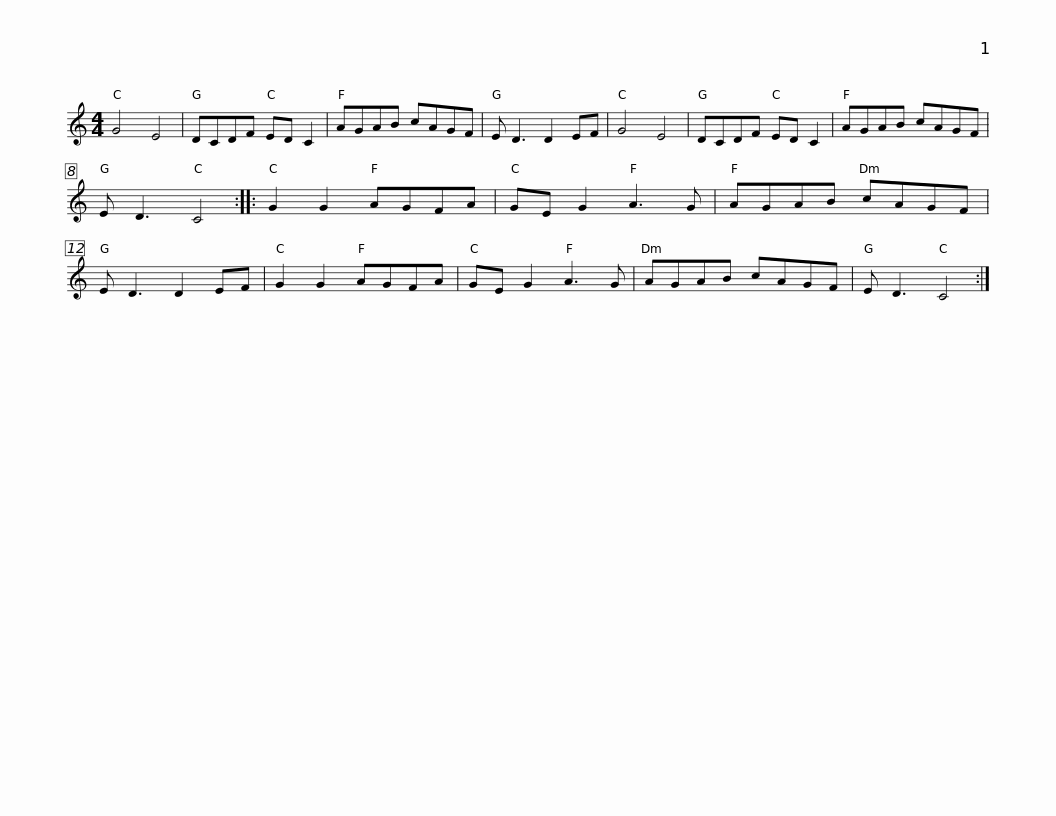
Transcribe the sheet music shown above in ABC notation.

X:1
L:1/8
M:4/4
I:linebreak $
K:C
V:1 treble
V:1
 G4 E4 | DCDF ED C2 | AGAB cAGF | E D3 D2 EF | G4 E4 | %5
 DCDF ED C2 | AGAB cAGF |$ E D3 C4 :: G2 G2 AGFA | GE G2 A3 G | %10
 AGAB cAGF | E D3 D2 EF | G2 G2 AGFA | GE G2 A3 G |$ AGAB cAGF | %15
 E D3 C4 :| %16
